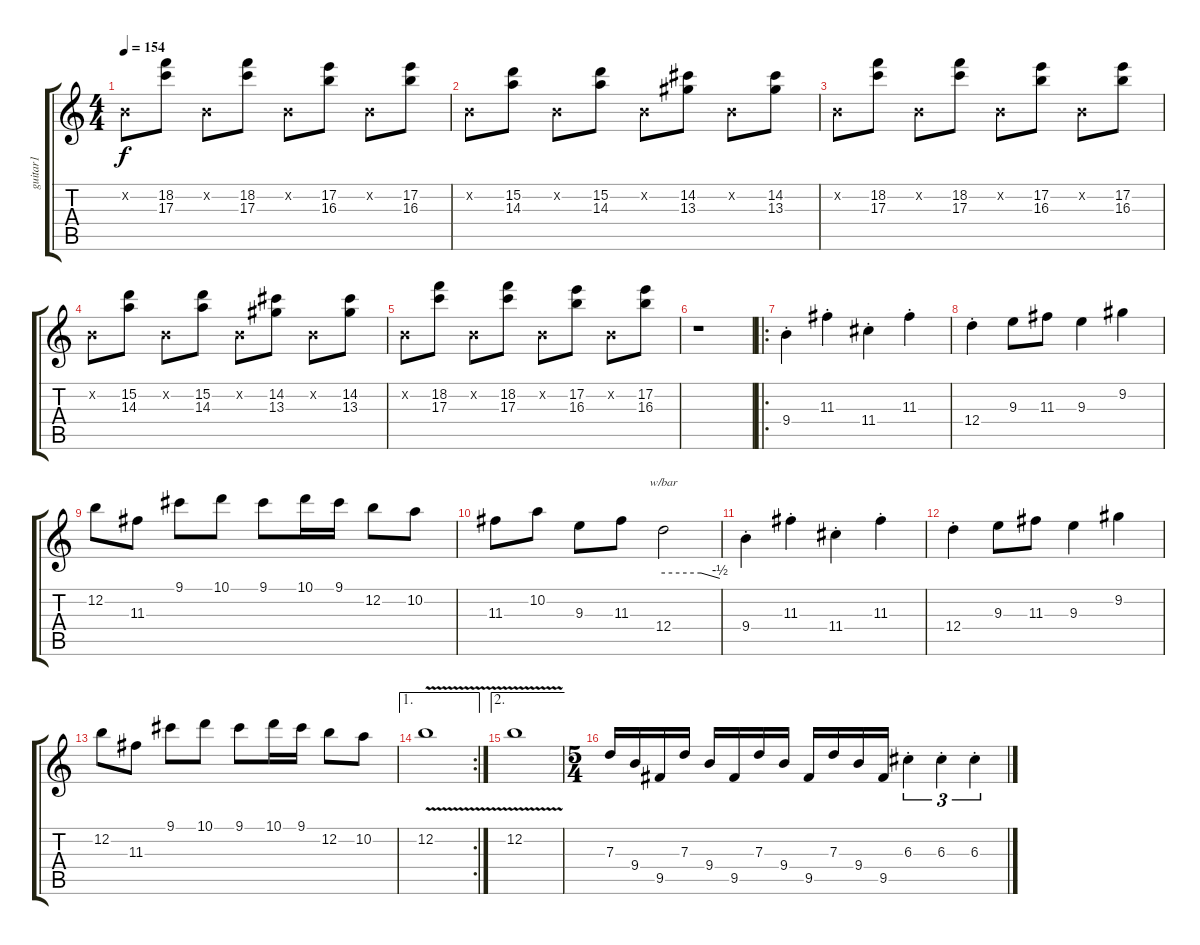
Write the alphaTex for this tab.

\track ("guitar1" "guitar1") {instrument overdrivenguitar}
\staff {score tabs}
\tuning (E4 B3 G3 D3 A2 E2) {hide}
\ts (4 4)
\tempo 154
\clef g2
\ks c
0.2{x}.8{dy f} (18.2 17.3).8 0.2{x}.8 (18.2 17.3).8 0.2{x}.8 (17.2 16.3).8 0.2{x}.8 (17.2 16.3).8 |
0.2{x}.8 (15.2 14.3).8 0.2{x}.8 (15.2 14.3).8 0.2{x}.8 (14.2 13.3).8 0.2{x}.8 (14.2 13.3).8 |
0.2{x}.8 (18.2 17.3).8 0.2{x}.8 (18.2 17.3).8 0.2{x}.8 (17.2 16.3).8 0.2{x}.8 (17.2 16.3).8 |
0.2{x}.8 (15.2 14.3).8 0.2{x}.8 (15.2 14.3).8 0.2{x}.8 (14.2 13.3).8 0.2{x}.8 (14.2 13.3).8 |
0.2{x}.8 (18.2 17.3).8 0.2{x}.8 (18.2 17.3).8 0.2{x}.8 (17.2 16.3).8 0.2{x}.8 (17.2 16.3).8 |
r.1 |
\ro
9.4{st}.4 11.3{st}.4 11.4{st}.4 11.3{st}.4 |
12.4{st}.4 9.3.8 11.3.8 9.3.4 9.2.4 |
12.2.8 11.3.8 9.1.8 10.1.8 9.1.8 10.1.16 9.1.16 12.2.8 10.2.8 |
11.3.8 10.2.8 9.3.8 11.3.8 12.4.2{tbe (custom default 0 0 40 0 60 -2)} |
9.4{st}.4 11.3{st}.4 11.4{st}.4 11.3{st}.4 |
12.4{st}.4 9.3.8 11.3.8 9.3.4 9.2.4 |
12.2.8 11.3.8 9.1.8 10.1.8 9.1.8 10.1.16 9.1.16 12.2.8 10.2.8 |
\ae 1
\rc 2
12.2{v}.1 |
\ae 2
12.2{v}.1 |
\ts (5 4)
7.3.16 9.4.16 9.5.16 7.3.16 9.4.16 9.5.16 7.3.16 9.4.16 9.5.16 7.3.16 9.4.16 9.5.16 6.3{st}.4{tu (3 2)} 6.3{st}.4{tu (3 2)} 6.3{st}.4{tu (3 2)}
